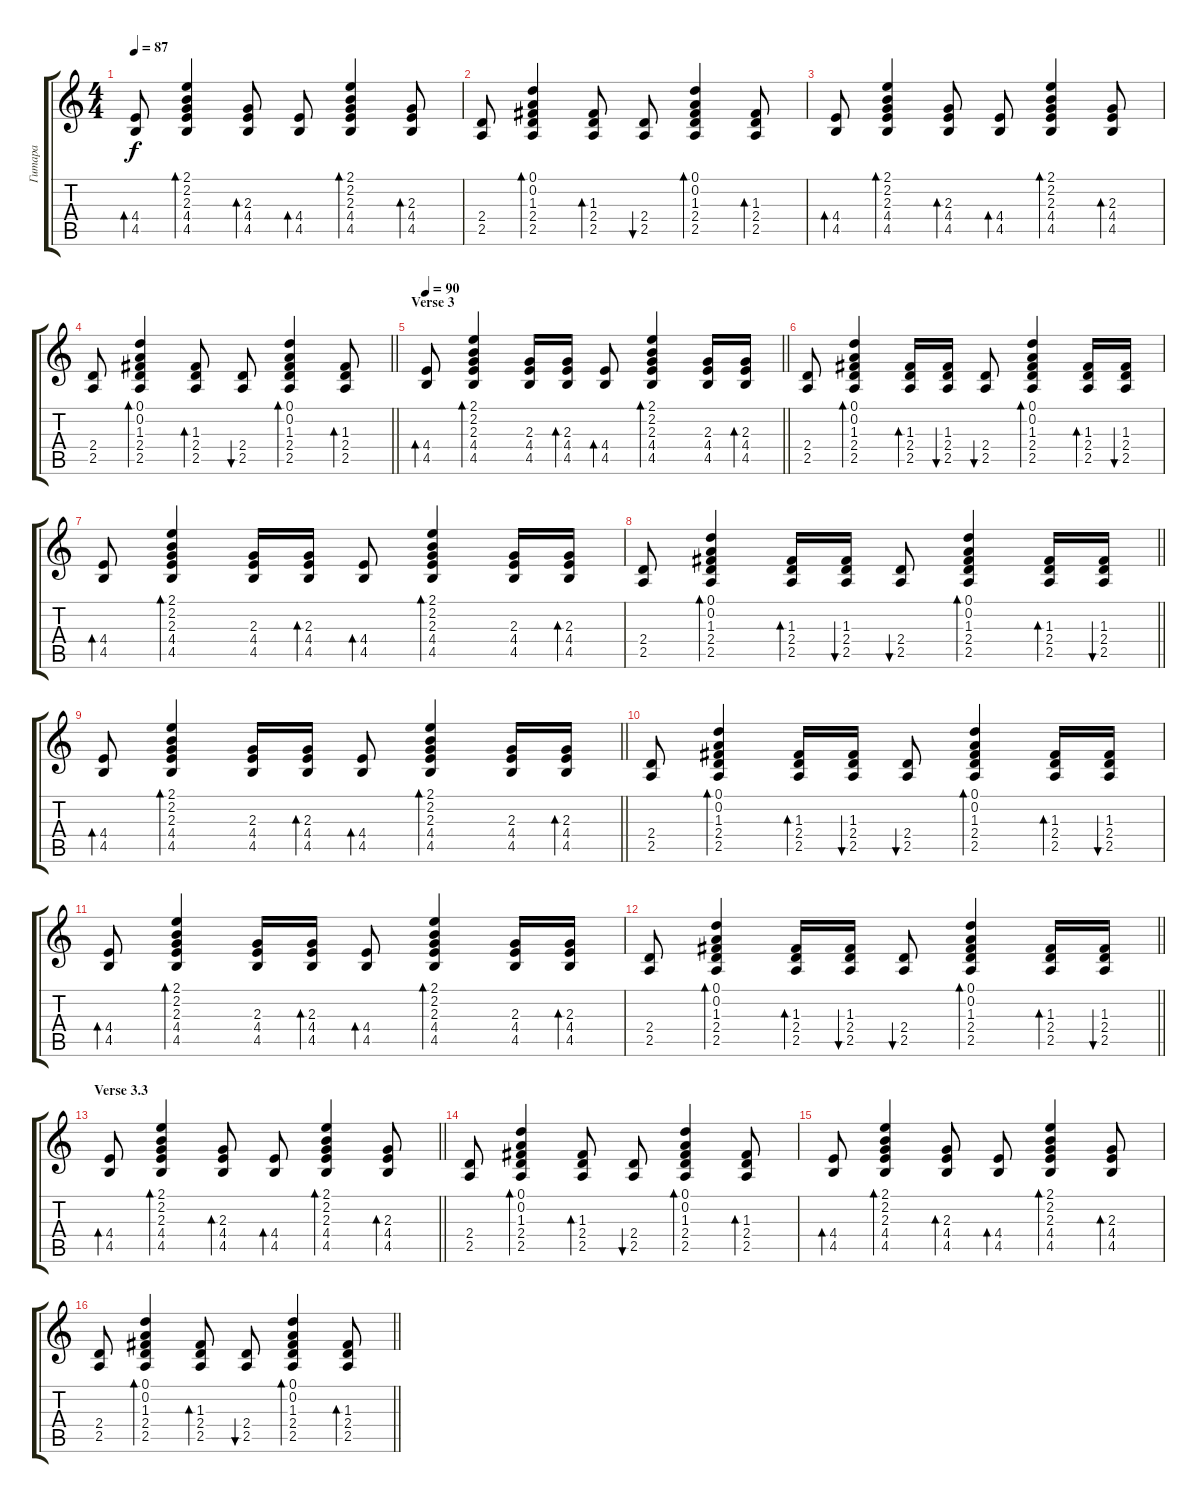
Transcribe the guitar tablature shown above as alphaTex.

\track ("Гитара" "Гитара") {instrument acousticguitarsteel}
\staff {score tabs}
\tuning (D4 A3 F3 C3 G2 D2) {hide}
\ts (4 4)
\tempo 87
\clef g2
\ks c
(4.4 4.5).8{bd 120 dy f} (2.1 2.2 2.3 4.4 4.5).4{bd 60} (2.3 4.4 4.5).8{bd 60} (4.4 4.5).8{bd 60} (2.1 2.2 2.3 4.4 4.5).4{bd 60} (2.3 4.4 4.5).8{bd 60} |
(2.4 2.5).8 (0.1 0.2 1.3 2.4 2.5).4{bd 60} (1.3 2.4 2.5).8{bd 60} (2.4 2.5).8{bu 120} (0.1 0.2 1.3 2.4 2.5).4{bd 60} (1.3 2.4 2.5).8{bd 60} |
(4.4 4.5).8{bd 120} (2.1 2.2 2.3 4.4 4.5).4{bd 60} (2.3 4.4 4.5).8{bd 60} (4.4 4.5).8{bd 60} (2.1 2.2 2.3 4.4 4.5).4{bd 60} (2.3 4.4 4.5).8{bd 60} |
\barLineRight lightlight
(2.4 2.5).8 (0.1 0.2 1.3 2.4 2.5).4{bd 60} (1.3 2.4 2.5).8{bd 60} (2.4 2.5).8{bu 120} (0.1 0.2 1.3 2.4 2.5).4{bd 60} (1.3 2.4 2.5).8{bd 60} |
\section ("" "Verse 3")
\tempo 90
\barLineRight lightlight
(4.4 4.5).8{bd 120 volume 9} (2.1 2.2 2.3 4.4 4.5).4{bd 60} (2.3 4.4 4.5).16 (2.3 4.4 4.5).16{bd 60} (4.4 4.5).8{bd 60} (2.1 2.2 2.3 4.4 4.5).4{bd 60} (2.3 4.4 4.5).16 (2.3 4.4 4.5).16{bd 60} |
(2.4 2.5).8 (0.1 0.2 1.3 2.4 2.5).4{bd 60} (1.3 2.4 2.5).16{bd 60} (1.3 2.4 2.5).16{bu 120} (2.4 2.5).8{bu 120} (0.1 0.2 1.3 2.4 2.5).4{bd 60} (1.3 2.4 2.5).16{bd 60} (1.3 2.4 2.5).16{bu 120} |
(4.4 4.5).8{bd 120} (2.1 2.2 2.3 4.4 4.5).4{bd 60} (2.3 4.4 4.5).16 (2.3 4.4 4.5).16{bd 60} (4.4 4.5).8{bd 60} (2.1 2.2 2.3 4.4 4.5).4{bd 60} (2.3 4.4 4.5).16 (2.3 4.4 4.5).16{bd 60} |
\barLineRight lightlight
(2.4 2.5).8 (0.1 0.2 1.3 2.4 2.5).4{bd 60} (1.3 2.4 2.5).16{bd 60} (1.3 2.4 2.5).16{bu 120} (2.4 2.5).8{bu 120} (0.1 0.2 1.3 2.4 2.5).4{bd 60} (1.3 2.4 2.5).16{bd 60} (1.3 2.4 2.5).16{bu 120} |
\barLineRight lightlight
(4.4 4.5).8{bd 120} (2.1 2.2 2.3 4.4 4.5).4{bd 60} (2.3 4.4 4.5).16 (2.3 4.4 4.5).16{bd 60} (4.4 4.5).8{bd 60} (2.1 2.2 2.3 4.4 4.5).4{bd 60} (2.3 4.4 4.5).16 (2.3 4.4 4.5).16{bd 60} |
(2.4 2.5).8 (0.1 0.2 1.3 2.4 2.5).4{bd 60} (1.3 2.4 2.5).16{bd 60} (1.3 2.4 2.5).16{bu 120} (2.4 2.5).8{bu 120} (0.1 0.2 1.3 2.4 2.5).4{bd 60} (1.3 2.4 2.5).16{bd 60} (1.3 2.4 2.5).16{bu 120} |
(4.4 4.5).8{bd 120} (2.1 2.2 2.3 4.4 4.5).4{bd 60} (2.3 4.4 4.5).16 (2.3 4.4 4.5).16{bd 60} (4.4 4.5).8{bd 60} (2.1 2.2 2.3 4.4 4.5).4{bd 60} (2.3 4.4 4.5).16 (2.3 4.4 4.5).16{bd 60} |
\barLineRight lightlight
(2.4 2.5).8 (0.1 0.2 1.3 2.4 2.5).4{bd 60} (1.3 2.4 2.5).16{bd 60} (1.3 2.4 2.5).16{bu 120} (2.4 2.5).8{bu 120} (0.1 0.2 1.3 2.4 2.5).4{bd 60} (1.3 2.4 2.5).16{bd 60} (1.3 2.4 2.5).16{bu 120} |
\section ("" "Verse 3.3")
\barLineRight lightlight
(4.4 4.5).8{bd 120} (2.1 2.2 2.3 4.4 4.5).4{bd 60} (2.3 4.4 4.5).8{bd 60} (4.4 4.5).8{bd 60} (2.1 2.2 2.3 4.4 4.5).4{bd 60} (2.3 4.4 4.5).8{bd 60} |
(2.4 2.5).8 (0.1 0.2 1.3 2.4 2.5).4{bd 60} (1.3 2.4 2.5).8{bd 60} (2.4 2.5).8{bu 120} (0.1 0.2 1.3 2.4 2.5).4{bd 60} (1.3 2.4 2.5).8{bd 60} |
(4.4 4.5).8{bd 120} (2.1 2.2 2.3 4.4 4.5).4{bd 60} (2.3 4.4 4.5).8{bd 60} (4.4 4.5).8{bd 60} (2.1 2.2 2.3 4.4 4.5).4{bd 60} (2.3 4.4 4.5).8{bd 60} |
\barLineRight lightlight
(2.4 2.5).8 (0.1 0.2 1.3 2.4 2.5).4{bd 60} (1.3 2.4 2.5).8{bd 60} (2.4 2.5).8{bu 120} (0.1 0.2 1.3 2.4 2.5).4{bd 60} (1.3 2.4 2.5).8{bd 60}
